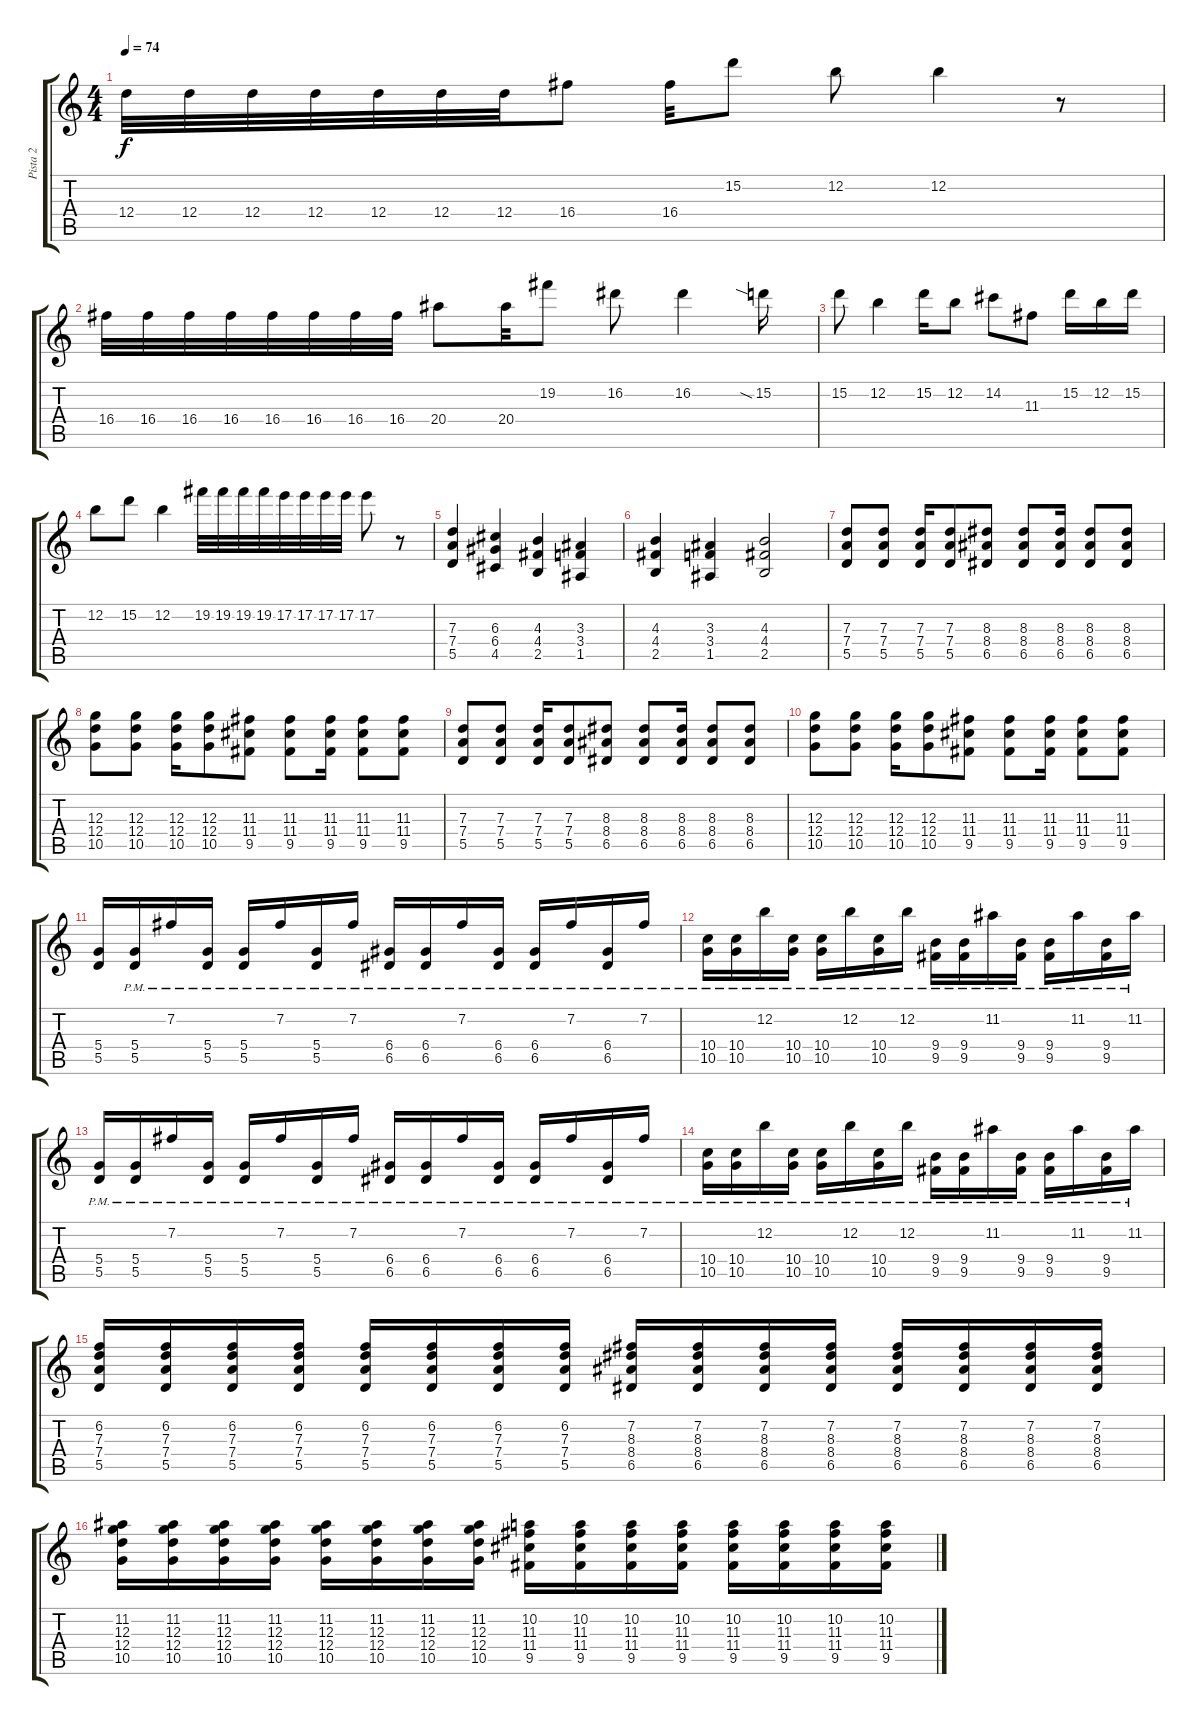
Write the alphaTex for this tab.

\track ("Pista 2" "Pista 2") {instrument distortionguitar}
\staff {score tabs}
\tuning (E4 B3 G3 D3 A2 E2) {hide}
\ts (4 4)
\tempo 74
\clef g2
\ks c
12.4.32{dy f} 12.4.32 12.4.32 12.4.32 12.4.32 12.4.32 12.4.32 16.4.8 16.4.32 15.2.8 12.2.8 12.2.4 r.8 |
16.4.32 16.4.32 16.4.32 16.4.32 16.4.32 16.4.32 16.4.32 16.4.32 20.4.8 20.4.32 19.2.8 16.2.8 16.2.4 15.2{sia}.16 |
15.2.8 12.2.4 15.2.16 12.2.8 14.2.8 11.3.8 15.2.16 12.2.16 15.2.16 |
12.2.8 15.2.8 12.2.4 19.2.32 19.2.32 19.2.32 19.2.32 17.2.32 17.2.32 17.2.32 17.2.32 17.2.8 r.8 |
(7.3 7.4 5.5).4 (6.3 6.4 4.5).4 (4.3 4.4 2.5).4 (3.3 3.4 1.5).4 |
(4.3 4.4 2.5).4 (3.3 3.4 1.5).4 (4.3 4.4 2.5).2 |
(7.3 7.4 5.5).8 (7.3 7.4 5.5).8 (7.3 7.4 5.5).16 (7.3 7.4 5.5).8 (8.3 8.4 6.5).8 (8.3 8.4 6.5).8 (8.3 8.4 6.5).16 (8.3 8.4 6.5).8 (8.3 8.4 6.5).8 |
(12.3 12.4 10.5).8 (12.3 12.4 10.5).8 (12.3 12.4 10.5).16 (12.3 12.4 10.5).8 (11.3 11.4 9.5).8 (11.3 11.4 9.5).8 (11.3 11.4 9.5).16 (11.3 11.4 9.5).8 (11.3 11.4 9.5).8 |
(7.3 7.4 5.5).8 (7.3 7.4 5.5).8 (7.3 7.4 5.5).16 (7.3 7.4 5.5).8 (8.3 8.4 6.5).8 (8.3 8.4 6.5).8 (8.3 8.4 6.5).16 (8.3 8.4 6.5).8 (8.3 8.4 6.5).8 |
(12.3 12.4 10.5).8 (12.3 12.4 10.5).8 (12.3 12.4 10.5).16 (12.3 12.4 10.5).8 (11.3 11.4 9.5).8 (11.3 11.4 9.5).8 (11.3 11.4 9.5).16 (11.3 11.4 9.5).8 (11.3 11.4 9.5).8 |
(5.4 5.5).16 (5.4{pm} 5.5{pm}).16 7.2{pm}.16 (5.4{pm} 5.5{pm}).16 (5.4{pm} 5.5{pm}).16 7.2{pm}.16 (5.4{pm} 5.5{pm}).16 7.2{pm}.16 (6.4{pm} 6.5{pm}).16 (6.4{pm} 6.5{pm}).16 7.2{pm}.16 (6.4{pm} 6.5{pm}).16 (6.4{pm} 6.5{pm}).16 7.2{pm}.16 (6.4{pm} 6.5{pm}).16 7.2{pm}.16 |
(10.4{pm} 10.5{pm}).16 (10.4{pm} 10.5{pm}).16 12.2{pm}.16 (10.4{pm} 10.5{pm}).16 (10.4{pm} 10.5{pm}).16 12.2{pm}.16 (10.4{pm} 10.5{pm}).16 12.2{pm}.16 (9.4{pm} 9.5{pm}).16 (9.4{pm} 9.5{pm}).16 11.2{pm}.16 (9.4{pm} 9.5{pm}).16 (9.4{pm} 9.5{pm}).16 11.2{pm}.16 (9.4{pm} 9.5{pm}).16 11.2{pm}.16 |
(5.4{pm} 5.5{pm}).16 (5.4{pm} 5.5{pm}).16 7.2{pm}.16 (5.4{pm} 5.5{pm}).16 (5.4{pm} 5.5{pm}).16 7.2{pm}.16 (5.4{pm} 5.5{pm}).16 7.2{pm}.16 (6.4{pm} 6.5{pm}).16 (6.4{pm} 6.5{pm}).16 7.2{pm}.16 (6.4{pm} 6.5{pm}).16 (6.4{pm} 6.5{pm}).16 7.2{pm}.16 (6.4{pm} 6.5{pm}).16 7.2{pm}.16 |
(10.4{pm} 10.5{pm}).16 (10.4{pm} 10.5{pm}).16 12.2{pm}.16 (10.4{pm} 10.5{pm}).16 (10.4{pm} 10.5{pm}).16 12.2{pm}.16 (10.4{pm} 10.5{pm}).16 12.2{pm}.16 (9.4{pm} 9.5{pm}).16 (9.4{pm} 9.5{pm}).16 11.2{pm}.16 (9.4{pm} 9.5{pm}).16 (9.4{pm} 9.5{pm}).16 11.2{pm}.16 (9.4{pm} 9.5{pm}).16 11.2{pm}.16 |
(6.2 7.3 7.4 5.5).16 (6.2 7.3 7.4 5.5).16 (6.2 7.3 7.4 5.5).16 (6.2 7.3 7.4 5.5).16 (6.2 7.3 7.4 5.5).16 (6.2 7.3 7.4 5.5).16 (6.2 7.3 7.4 5.5).16 (6.2 7.3 7.4 5.5).16 (7.2 8.3 8.4 6.5).16 (7.2 8.3 8.4 6.5).16 (7.2 8.3 8.4 6.5).16 (7.2 8.3 8.4 6.5).16 (7.2 8.3 8.4 6.5).16 (7.2 8.3 8.4 6.5).16 (7.2 8.3 8.4 6.5).16 (7.2 8.3 8.4 6.5).16 |
(11.2 12.3 12.4 10.5).16 (11.2 12.3 12.4 10.5).16 (11.2 12.3 12.4 10.5).16 (11.2 12.3 12.4 10.5).16 (11.2 12.3 12.4 10.5).16 (11.2 12.3 12.4 10.5).16 (11.2 12.3 12.4 10.5).16 (11.2 12.3 12.4 10.5).16 (10.2 11.3 11.4 9.5).16 (10.2 11.3 11.4 9.5).16 (10.2 11.3 11.4 9.5).16 (10.2 11.3 11.4 9.5).16 (10.2 11.3 11.4 9.5).16 (10.2 11.3 11.4 9.5).16 (10.2 11.3 11.4 9.5).16 (10.2 11.3 11.4 9.5).16
